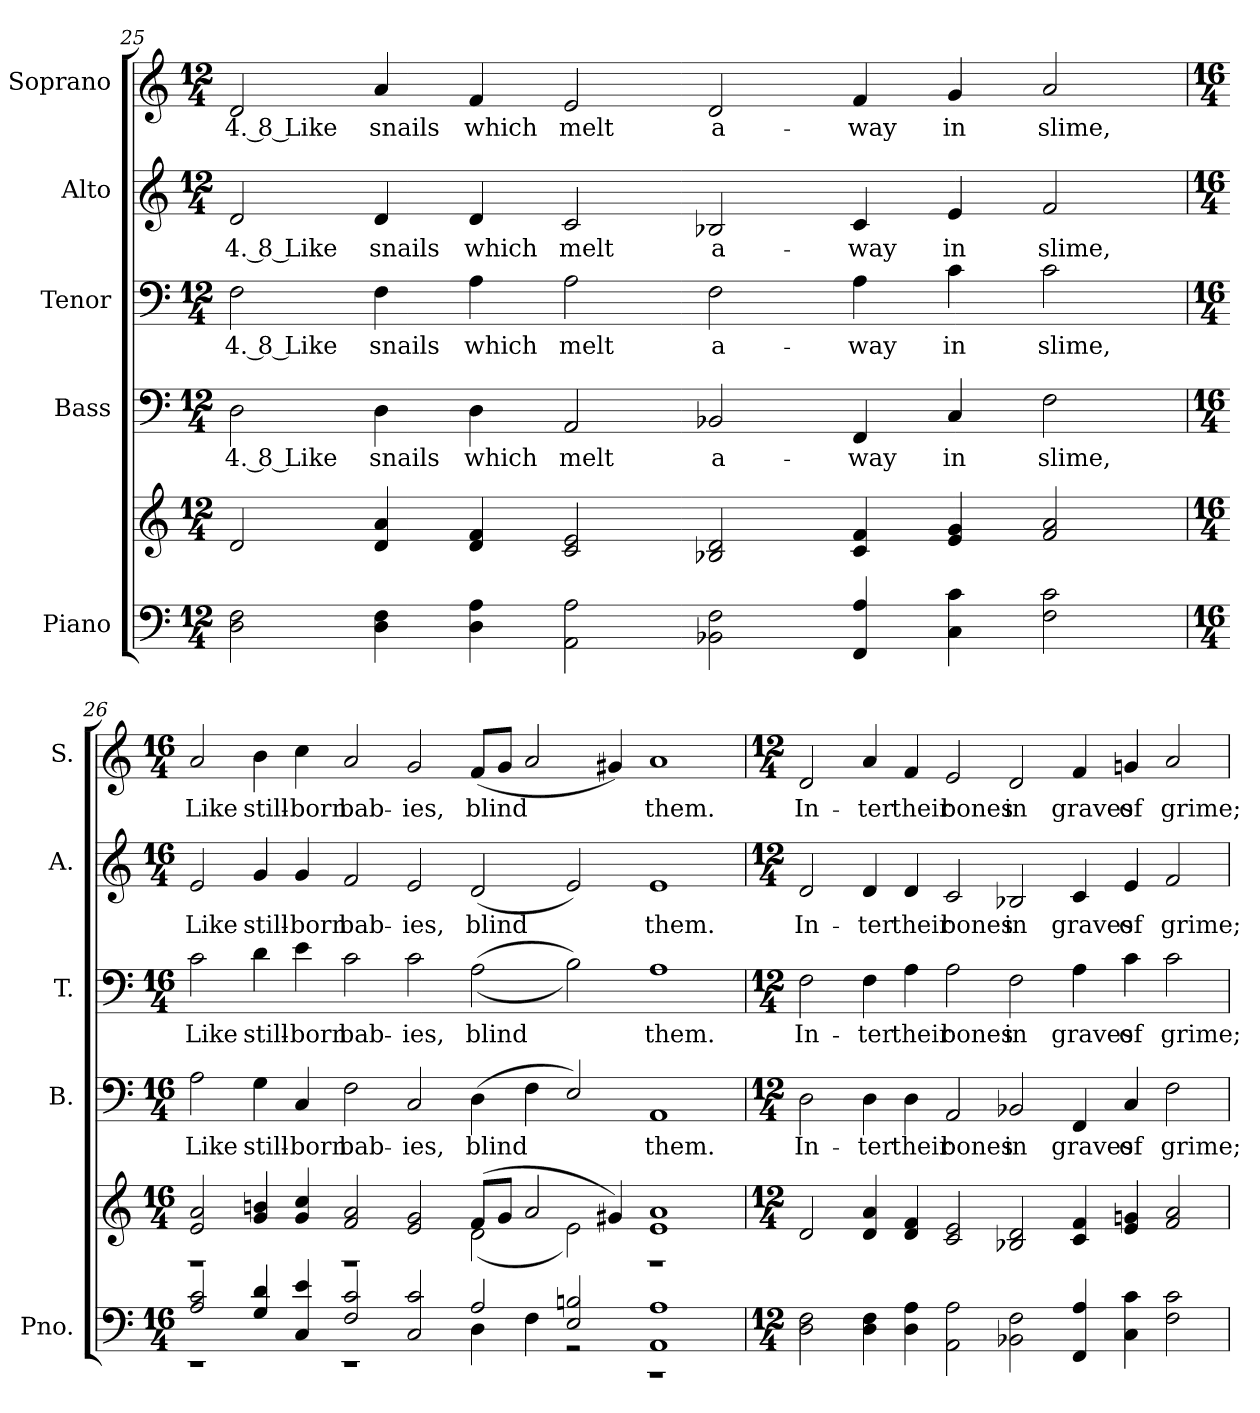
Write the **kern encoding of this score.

**kern	**kern	**kern	**text	**kern	**text	**kern	**text	**kern	**text
*part5	*part5	*part4	*part4	*part3	*part3	*part2	*part2	*part1	*part1
*staff6	*staff5	*staff4	*staff4	*staff3	*staff3	*staff2	*staff2	*staff1	*staff1
*I"Piano	*	*I"Bass	*	*I"Tenor	*	*I"Alto	*	*I"Soprano	*
*I'Pno.	*	*I'B.	*	*I'T.	*	*I'A.	*	*I'S.	*
!!LO:PB:g=z
*clefF4	*clefG2	*clefF4	*	*clefF4	*	*clefG2	*	*clefG2	*
*k[]	*k[]	*k[]	*	*k[]	*	*k[]	*	*k[]	*
*C:	*C:	*C:	*	*C:	*	*C:	*	*C:	*
*M12/4	*M12/4	*M12/4	*	*M12/4	*	*M12/4	*	*M12/4	*
=25	=25	=25	=25	=25	=25	=25	=25	=25	=25
!	!	!	!LO:LY:b:color=#000000	!	!	!	!	!	!
!	!	!	!	!	!LO:LY:b:color=#000000	!	!	!	!
!	!	!	!	!	!	!	!LO:LY:b:color=#000000	!	!
!	!	!	!	!	!	!	!	!	!LO:LY:b:color=#000000
2Di\ 2Fi	2di/	2Di\	4. 8 Like	2Fi\	4. 8 Like	2di/	4. 8 Like	2di/	4. 8 Like
!	!	!	!LO:LY:b:color=#000000	!	!	!	!	!	!
!	!	!	!	!	!LO:LY:b:color=#000000	!	!	!	!
!	!	!	!	!	!	!	!LO:LY:b:color=#000000	!	!
!	!	!	!	!	!	!	!	!	!LO:LY:b:color=#000000
4Di\ 4Fi	4di/ 4ai	4Di\	snails	4Fi\	snails	4di/	snails	4ai/	snails
!	!	!	!LO:LY:b:color=#000000	!	!	!	!	!	!
!	!	!	!	!	!LO:LY:b:color=#000000	!	!	!	!
!	!	!	!	!	!	!	!LO:LY:b:color=#000000	!	!
!	!	!	!	!	!	!	!	!	!LO:LY:b:color=#000000
4Di\ 4Ai	4di/ 4fi	4Di\	which	4Ai\	which	4di/	which	4fi/	which
!	!	!	!LO:LY:b:color=#000000	!	!	!	!	!	!
!	!	!	!	!	!LO:LY:b:color=#000000	!	!	!	!
!	!	!	!	!	!	!	!LO:LY:b:color=#000000	!	!
!	!	!	!	!	!	!	!	!	!LO:LY:b:color=#000000
2AAi\ 2Ai	2ci/ 2ei	2AAi/	melt	2Ai\	melt	2ci/	melt	2ei/	melt
!	!	!	!LO:LY:b:color=#000000	!	!	!	!	!	!
!	!	!	!	!	!LO:LY:b:color=#000000	!	!	!	!
!	!	!	!	!	!	!	!LO:LY:b:color=#000000	!	!
!	!	!	!	!	!	!	!	!	!LO:LY:b:color=#000000
2BB-Xi\ 2Fi	2B-Xi/ 2di	2BB-Xi/	a-	2Fi\	a-	2B-Xi/	a-	2di/	a-
!	!	!	!LO:LY:b:color=#000000	!	!	!	!	!	!
!	!	!	!	!	!LO:LY:b:color=#000000	!	!	!	!
!	!	!	!	!	!	!	!LO:LY:b:color=#000000	!	!
!	!	!	!	!	!	!	!	!	!LO:LY:b:color=#000000
4FFi/ 4Ai	4ci/ 4fi	4FFi/	-way	4Ai\	-way	4ci/	-way	4fi/	-way
!	!	!	!LO:LY:b:color=#000000	!	!	!	!	!	!
!	!	!	!	!	!LO:LY:b:color=#000000	!	!	!	!
!	!	!	!	!	!	!	!LO:LY:b:color=#000000	!	!
!	!	!	!	!	!	!	!	!	!LO:LY:b:color=#000000
4Ci\ 4ci	4ei/ 4gi	4Ci/	in	4ci\	in	4ei/	in	4gi/	in
!	!	!	!LO:LY:b:color=#000000	!	!	!	!	!	!
!	!	!	!	!	!LO:LY:b:color=#000000	!	!	!	!
!	!	!	!	!	!	!	!LO:LY:b:color=#000000	!	!
!	!	!	!	!	!	!	!	!	!LO:LY:b:color=#000000
2Fi\ 2ci	2fi/ 2ai	2Fi\	slime,	2ci\	slime,	2fi/	slime,	2ai/	slime,
=26	=26	=26	=26	=26	=26	=26	=26	=26	=26
*M16/4	*M16/4	*M16/4	*	*M16/4	*	*M16/4	*	*M16/4	*
*^	*^	*	*	*	*	*	*	*	*
!	!	!	!	!	!LO:LY:b:color=#000000	!	!	!	!	!	!
!	!	!	!	!	!	!	!LO:LY:b:color=#000000	!	!	!	!
!	!	!	!	!	!	!	!	!	!LO:LY:b:color=#000000	!	!
!	!	!	!	!	!	!	!	!	!	!	!LO:LY:b:color=#000000
2Ai/ 2ci	1r	2ei/ 2ai	1r	2Ai\	Like	2ci\	Like	2ei/	Like	2ai/	Like
!	!	!	!	!	!LO:LY:b:color=#000000	!	!	!	!	!	!
!	!	!	!	!	!	!	!LO:LY:b:color=#000000	!	!	!	!
!	!	!	!	!	!	!	!	!	!LO:LY:b:color=#000000	!	!
!	!	!	!	!	!	!	!	!	!	!	!LO:LY:b:color=#000000
4Gi/ 4di	.	4gi/ 4bni	.	4Gi\	still-	4di\	still-	4gi/	still-	4bi\	still-
!	!	!	!	!	!LO:LY:b:color=#000000	!	!	!	!	!	!
!	!	!	!	!	!	!	!LO:LY:b:color=#000000	!	!	!	!
!	!	!	!	!	!	!	!	!	!LO:LY:b:color=#000000	!	!
!	!	!	!	!	!	!	!	!	!	!	!LO:LY:b:color=#000000
4Ci/ 4ei	.	4gi/ 4cci	.	4Ci/	-born	4ei\	-born	4gi/	-born	4cci\	-born
!	!	!	!	!	!LO:LY:b:color=#000000	!	!	!	!	!	!
!	!	!	!	!	!	!	!LO:LY:b:color=#000000	!	!	!	!
!	!	!	!	!	!	!	!	!	!LO:LY:b:color=#000000	!	!
!	!	!	!	!	!	!	!	!	!	!	!LO:LY:b:color=#000000
2Fi/ 2ci	1r	2fi/ 2ai	1r	2Fi\	bab-	2ci\	bab-	2fi/	bab-	2ai/	bab-
!	!	!	!	!	!LO:LY:b:color=#000000	!	!	!	!	!	!
!	!	!	!	!	!	!	!LO:LY:b:color=#000000	!	!	!	!
!	!	!	!	!	!	!	!	!	!LO:LY:b:color=#000000	!	!
!	!	!	!	!	!	!	!	!	!	!	!LO:LY:b:color=#000000
2Ci/ 2ci	.	2ei/ 2gi	.	2Ci/	-ies,	2ci\	-ies,	2ei/	-ies,	2gi/	-ies,
!	!	!	!	!	!LO:LY:b:color=#000000	!	!	!	!	!	!
!	!	!	!	!	!	!	!LO:LY:b:color=#000000	!	!	!	!
!	!	!	!	!	!	!	!	!	!LO:LY:b:color=#000000	!	!
!	!	!	!	!	!	!	!	!	!	!	!LO:LY:b:color=#000000
2Ai/	4Di\	(8fi/L	(2di\	(4Di\	blind	((2Ai\	blind	(2di/	blind	(8fi/L	blind
.	.	8gi/J	.	.	.	.	.	.	.	8gi/J	.
.	4Fi\	2ai/	.	4Fi\	.	.	.	.	.	2ai/	.
2Ei/ 2Bni	2r	.	2ei\)	2Ei/)	.	2Bi\))	.	2ei/)	.	.	.
.	.	4g#Xi/)	.	.	.	.	.	.	.	4g#Xi/)	.
!	!	!	!	!	!LO:LY:b:color=#000000	!	!	!	!	!	!
!	!	!	!	!	!	!	!LO:LY:b:color=#000000	!	!	!	!
!	!	!	!	!	!	!	!	!	!LO:LY:b:color=#000000	!	!
!	!	!	!	!	!	!	!	!	!	!	!LO:LY:b:color=#000000
1AAi 1Ai	1r	1ei 1ai	1r	1AAi	them.	1Ai	them.	1ei	them.	1ai	them.
*v	*v	*	*	*	*	*	*	*	*	*	*
*	*v	*v	*	*	*	*	*	*	*	*
!!LO:PB:g=z
=27	=27	=27	=27	=27	=27	=27	=27	=27	=27
*M12/4	*M12/4	*M12/4	*	*M12/4	*	*M12/4	*	*M12/4	*
*^	*^	*	*	*	*	*	*	*	*
!	!	!	!	!	!LO:LY:b:color=#000000	!	!	!	!	!	!
*v	*v	*	*	*	*	*	*	*	*	*	*
*	*v	*v	*	*	*	*	*	*	*	*
*^	*^	*	*	*	*	*	*	*	*
!	!	!	!	!	!	!	!LO:LY:b:color=#000000	!	!	!	!
*v	*v	*	*	*	*	*	*	*	*	*	*
*	*v	*v	*	*	*	*	*	*	*	*
*^	*^	*	*	*	*	*	*	*	*
!	!	!	!	!	!	!	!	!	!LO:LY:b:color=#000000	!	!
*v	*v	*	*	*	*	*	*	*	*	*	*
*	*v	*v	*	*	*	*	*	*	*	*
*^	*^	*	*	*	*	*	*	*	*
!	!	!	!	!	!	!	!	!	!	!	!LO:LY:b:color=#000000
*v	*v	*	*	*	*	*	*	*	*	*	*
*	*v	*v	*	*	*	*	*	*	*	*
2Di\ 2Fi	2di/	2Di\	In-	2Fi\	In-	2di/	In-	2di/	In-
!	!	!	!LO:LY:b:color=#000000	!	!	!	!	!	!
!	!	!	!	!	!LO:LY:b:color=#000000	!	!	!	!
!	!	!	!	!	!	!	!LO:LY:b:color=#000000	!	!
!	!	!	!	!	!	!	!	!	!LO:LY:b:color=#000000
4Di\ 4Fi	4di/ 4ai	4Di\	-ter	4Fi\	-ter	4di/	-ter	4ai/	-ter
!	!	!	!LO:LY:b:color=#000000	!	!	!	!	!	!
!	!	!	!	!	!LO:LY:b:color=#000000	!	!	!	!
!	!	!	!	!	!	!	!LO:LY:b:color=#000000	!	!
!	!	!	!	!	!	!	!	!	!LO:LY:b:color=#000000
4Di\ 4Ai	4di/ 4fi	4Di\	their	4Ai\	their	4di/	their	4fi/	their
!	!	!	!LO:LY:b:color=#000000	!	!	!	!	!	!
!	!	!	!	!	!LO:LY:b:color=#000000	!	!	!	!
!	!	!	!	!	!	!	!LO:LY:b:color=#000000	!	!
!	!	!	!	!	!	!	!	!	!LO:LY:b:color=#000000
2AAi\ 2Ai	2ci/ 2ei	2AAi/	bones	2Ai\	bones	2ci/	bones	2ei/	bones
!	!	!	!LO:LY:b:color=#000000	!	!	!	!	!	!
!	!	!	!	!	!LO:LY:b:color=#000000	!	!	!	!
!	!	!	!	!	!	!	!LO:LY:b:color=#000000	!	!
!	!	!	!	!	!	!	!	!	!LO:LY:b:color=#000000
2BB-Xi\ 2Fi	2B-Xi/ 2di	2BB-Xi/	in	2Fi\	in	2B-Xi/	in	2di/	in
!	!	!	!LO:LY:b:color=#000000	!	!	!	!	!	!
!	!	!	!	!	!LO:LY:b:color=#000000	!	!	!	!
!	!	!	!	!	!	!	!LO:LY:b:color=#000000	!	!
!	!	!	!	!	!	!	!	!	!LO:LY:b:color=#000000
4FFi/ 4Ai	4ci/ 4fi	4FFi/	graves	4Ai\	graves	4ci/	graves	4fi/	graves
!	!	!	!LO:LY:b:color=#000000	!	!	!	!	!	!
!	!	!	!	!	!LO:LY:b:color=#000000	!	!	!	!
!	!	!	!	!	!	!	!LO:LY:b:color=#000000	!	!
!	!	!	!	!	!	!	!	!	!LO:LY:b:color=#000000
4Ci\ 4ci	4ei/ 4gni	4Ci/	of	4ci\	of	4ei/	of	4gni/	of
!	!	!	!LO:LY:b:color=#000000	!	!	!	!	!	!
!	!	!	!	!	!LO:LY:b:color=#000000	!	!	!	!
!	!	!	!	!	!	!	!LO:LY:b:color=#000000	!	!
!	!	!	!	!	!	!	!	!	!LO:LY:b:color=#000000
2Fi\ 2ci	2fi/ 2ai	2Fi\	grime;	2ci\	grime;	2fi/	grime;	2ai/	grime;
=	=	=	=	=	=	=	=	=	=
*-	*-	*-	*-	*-	*-	*-	*-	*-	*-
